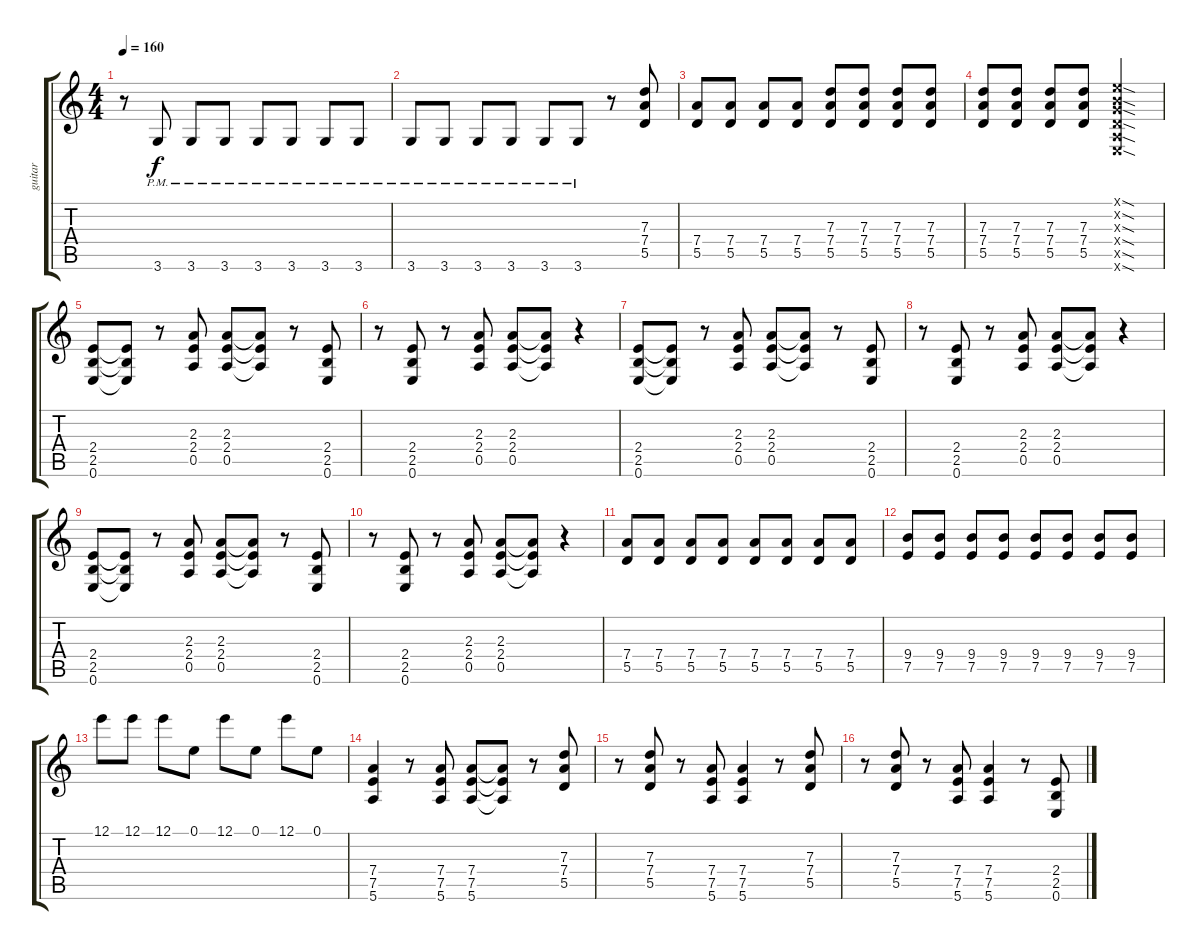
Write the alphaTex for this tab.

\track ("guitar" "guitar") {instrument distortionguitar}
\staff {score tabs}
\tuning (E4 B3 G3 D3 A2 E2) {hide}
\ts (4 4)
\tempo 160
\clef g2
\ks c
r.8{dy f} 3.6{pm}.8 3.6{pm}.8 3.6{pm}.8 3.6{pm}.8 3.6{pm}.8 3.6{pm}.8 3.6{pm}.8 |
3.6{pm}.8 3.6{pm}.8 3.6{pm}.8 3.6{pm}.8 3.6{pm}.8 3.6{pm}.8 r.8 (7.3 7.4 5.5).8 |
(7.4 5.5).8 (7.4 5.5).8 (7.4 5.5).8 (7.4 5.5).8 (7.3 7.4 5.5).8 (7.3 7.4 5.5).8 (7.3 7.4 5.5).8 (7.3 7.4 5.5).8 |
(7.3 7.4 5.5).8 (7.3 7.4 5.5).8 (7.3 7.4 5.5).8 (7.3 7.4 5.5).8 (0.1{sod x} 0.2{sod x} 0.3{sod x} 0.4{sod x} 0.5{sod x} 0.6{sod x}).2 |
(2.4 2.5 0.6).8 (2.4{t} 2.5{t} 0.6{t}).8 r.8 (2.3 2.4 0.5).8 (2.3 2.4 0.5).8 (2.3{t} 2.4{t} 0.5{t}).8 r.8 (2.4 2.5 0.6).8 |
r.8 (2.4 2.5 0.6).8 r.8 (2.3 2.4 0.5).8 (2.3 2.4 0.5).8 (2.3{t} 2.4{t} 0.5{t}).8 r.4 |
(2.4 2.5 0.6).8 (2.4{t} 2.5{t} 0.6{t}).8 r.8 (2.3 2.4 0.5).8 (2.3 2.4 0.5).8 (2.3{t} 2.4{t} 0.5{t}).8 r.8 (2.4 2.5 0.6).8 |
r.8 (2.4 2.5 0.6).8 r.8 (2.3 2.4 0.5).8 (2.3 2.4 0.5).8 (2.3{t} 2.4{t} 0.5{t}).8 r.4 |
(2.4 2.5 0.6).8 (2.4{t} 2.5{t} 0.6{t}).8 r.8 (2.3 2.4 0.5).8 (2.3 2.4 0.5).8 (2.3{t} 2.4{t} 0.5{t}).8 r.8 (2.4 2.5 0.6).8 |
r.8 (2.4 2.5 0.6).8 r.8 (2.3 2.4 0.5).8 (2.3 2.4 0.5).8 (2.3{t} 2.4{t} 0.5{t}).8 r.4 |
(7.4 5.5).8 (7.4 5.5).8 (7.4 5.5).8 (7.4 5.5).8 (7.4 5.5).8 (7.4 5.5).8 (7.4 5.5).8 (7.4 5.5).8 |
(9.4 7.5).8 (9.4 7.5).8 (9.4 7.5).8 (9.4 7.5).8 (9.4 7.5).8 (9.4 7.5).8 (9.4 7.5).8 (9.4 7.5).8 |
12.1.8 12.1.8 12.1.8 0.1.8 12.1.8 0.1.8 12.1.8 0.1.8 |
(7.4 7.5 5.6).4 r.8 (7.4 7.5 5.6).8 (7.4 7.5 5.6).8 (7.4{t} 7.5{t} 5.6{t}).8 r.8 (7.3 7.4 5.5).8 |
r.8 (7.3 7.4 5.5).8 r.8 (7.4 7.5 5.6).8 (7.4 7.5 5.6).4 r.8 (7.3 7.4 5.5).8 |
r.8 (7.3 7.4 5.5).8 r.8 (7.4 7.5 5.6).8 (7.4 7.5 5.6).4 r.8 (2.4 2.5 0.6).8
